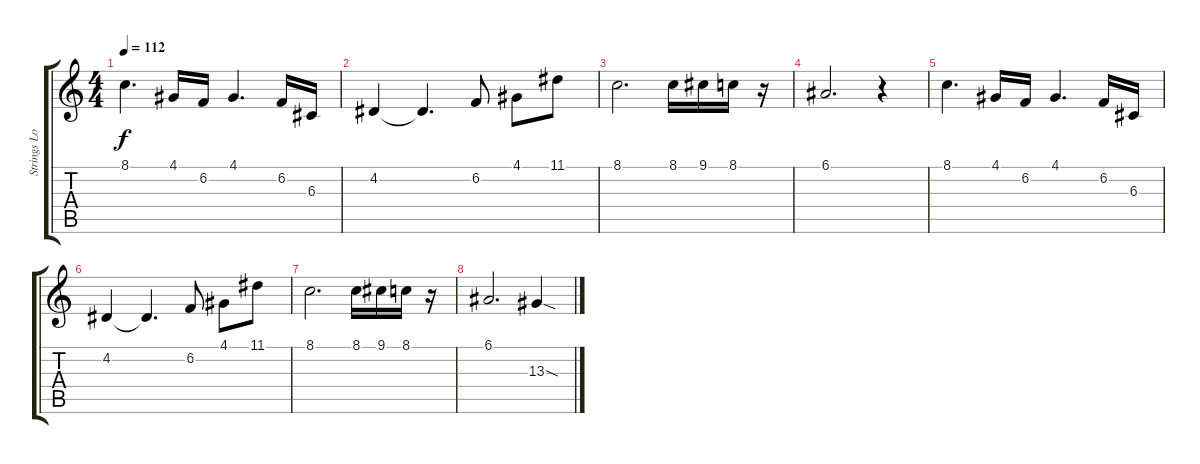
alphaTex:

\track ("Strings Low" "Strings Lo") {instrument stringensemble1}
\staff {score tabs}
\tuning (E4 B3 G3 D3 A2 E2) {hide}
\ts (4 4)
\tempo 112
\clef g2
\ks c
8.1.4{d dy f} 4.1.16 6.2.16 4.1.4{d} 6.2.16 6.3.16 |
4.2.4 4.2{t}.4{d} 6.2.8 4.1.8 11.1.8 |
8.1.2{d} 8.1.16 9.1.16 8.1.16 r.16 |
6.1.2{d} r.4 |
8.1.4{d} 4.1.16 6.2.16 4.1.4{d} 6.2.16 6.3.16 |
4.2.4 4.2{t}.4{d} 6.2.8 4.1.8 11.1.8 |
8.1.2{d} 8.1.16 9.1.16 8.1.16 r.16 |
6.1.2{d} 13.3{sod}.4
